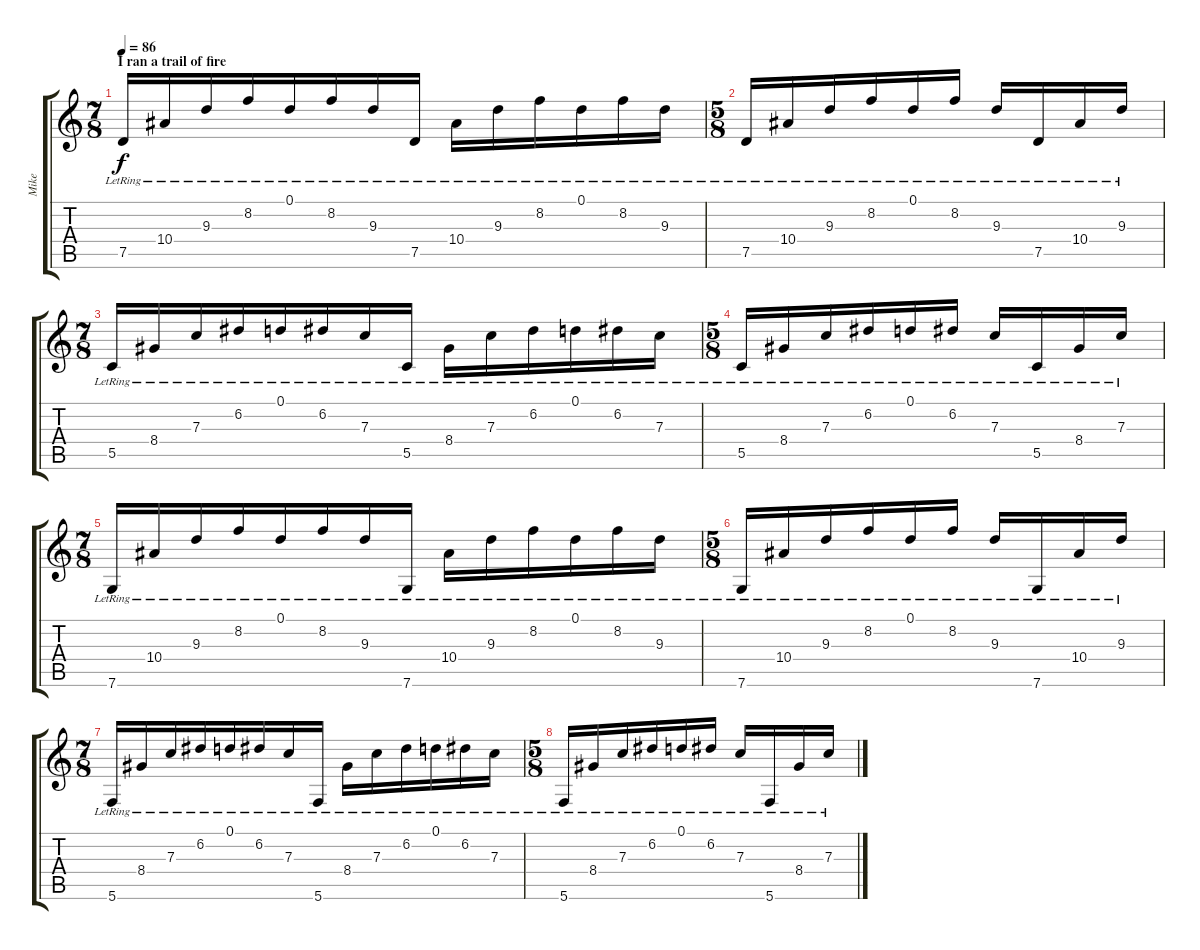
\track ("Mike" "Mike") {instrument electricguitarclean}
\staff {score tabs}
\tuning (D4 A3 F3 C3 G2 C2) {hide}
\ts (7 8)
\section ("" "I ran a trail of fire")
\tempo 86
\clef g2
\ks c
7.5{lr}.16{dy f} 10.4{lr}.16 9.3{lr}.16 8.2{lr}.16 0.1{lr}.16 8.2{lr}.16 9.3{lr}.16 7.5{lr}.16 10.4{lr}.16 9.3{lr}.16 8.2{lr}.16 0.1{lr}.16 8.2{lr}.16 9.3{lr}.16 |
\ts (5 8)
7.5{lr}.16 10.4{lr}.16 9.3{lr}.16 8.2{lr}.16 0.1{lr}.16 8.2{lr}.16 9.3{lr}.16 7.5{lr}.16 10.4{lr}.16 9.3{lr}.16 |
\ts (7 8)
5.5{lr}.16 8.4{lr}.16 7.3{lr}.16 6.2{lr}.16 0.1{lr}.16 6.2{lr}.16 7.3{lr}.16 5.5{lr}.16 8.4{lr}.16 7.3{lr}.16 6.2{lr}.16 0.1{lr}.16 6.2{lr}.16 7.3{lr}.16 |
\ts (5 8)
5.5{lr}.16 8.4{lr}.16 7.3{lr}.16 6.2{lr}.16 0.1{lr}.16 6.2{lr}.16 7.3{lr}.16 5.5{lr}.16 8.4{lr}.16 7.3{lr}.16 |
\ts (7 8)
7.6{lr}.16 10.4{lr}.16 9.3{lr}.16 8.2{lr}.16 0.1{lr}.16 8.2{lr}.16 9.3{lr}.16 7.6{lr}.16 10.4{lr}.16 9.3{lr}.16 8.2{lr}.16 0.1{lr}.16 8.2{lr}.16 9.3{lr}.16 |
\ts (5 8)
7.6{lr}.16 10.4{lr}.16 9.3{lr}.16 8.2{lr}.16 0.1{lr}.16 8.2{lr}.16 9.3{lr}.16 7.6{lr}.16 10.4{lr}.16 9.3{lr}.16 |
\ts (7 8)
5.6{lr}.16 8.4{lr}.16 7.3{lr}.16 6.2{lr}.16 0.1{lr}.16 6.2{lr}.16 7.3{lr}.16 5.6{lr}.16 8.4{lr}.16 7.3{lr}.16 6.2{lr}.16 0.1{lr}.16 6.2{lr}.16 7.3{lr}.16 |
\ts (5 8)
5.6{lr}.16 8.4{lr}.16 7.3{lr}.16 6.2{lr}.16 0.1{lr}.16 6.2{lr}.16 7.3{lr}.16 5.6{lr}.16 8.4{lr}.16 7.3{lr}.16
